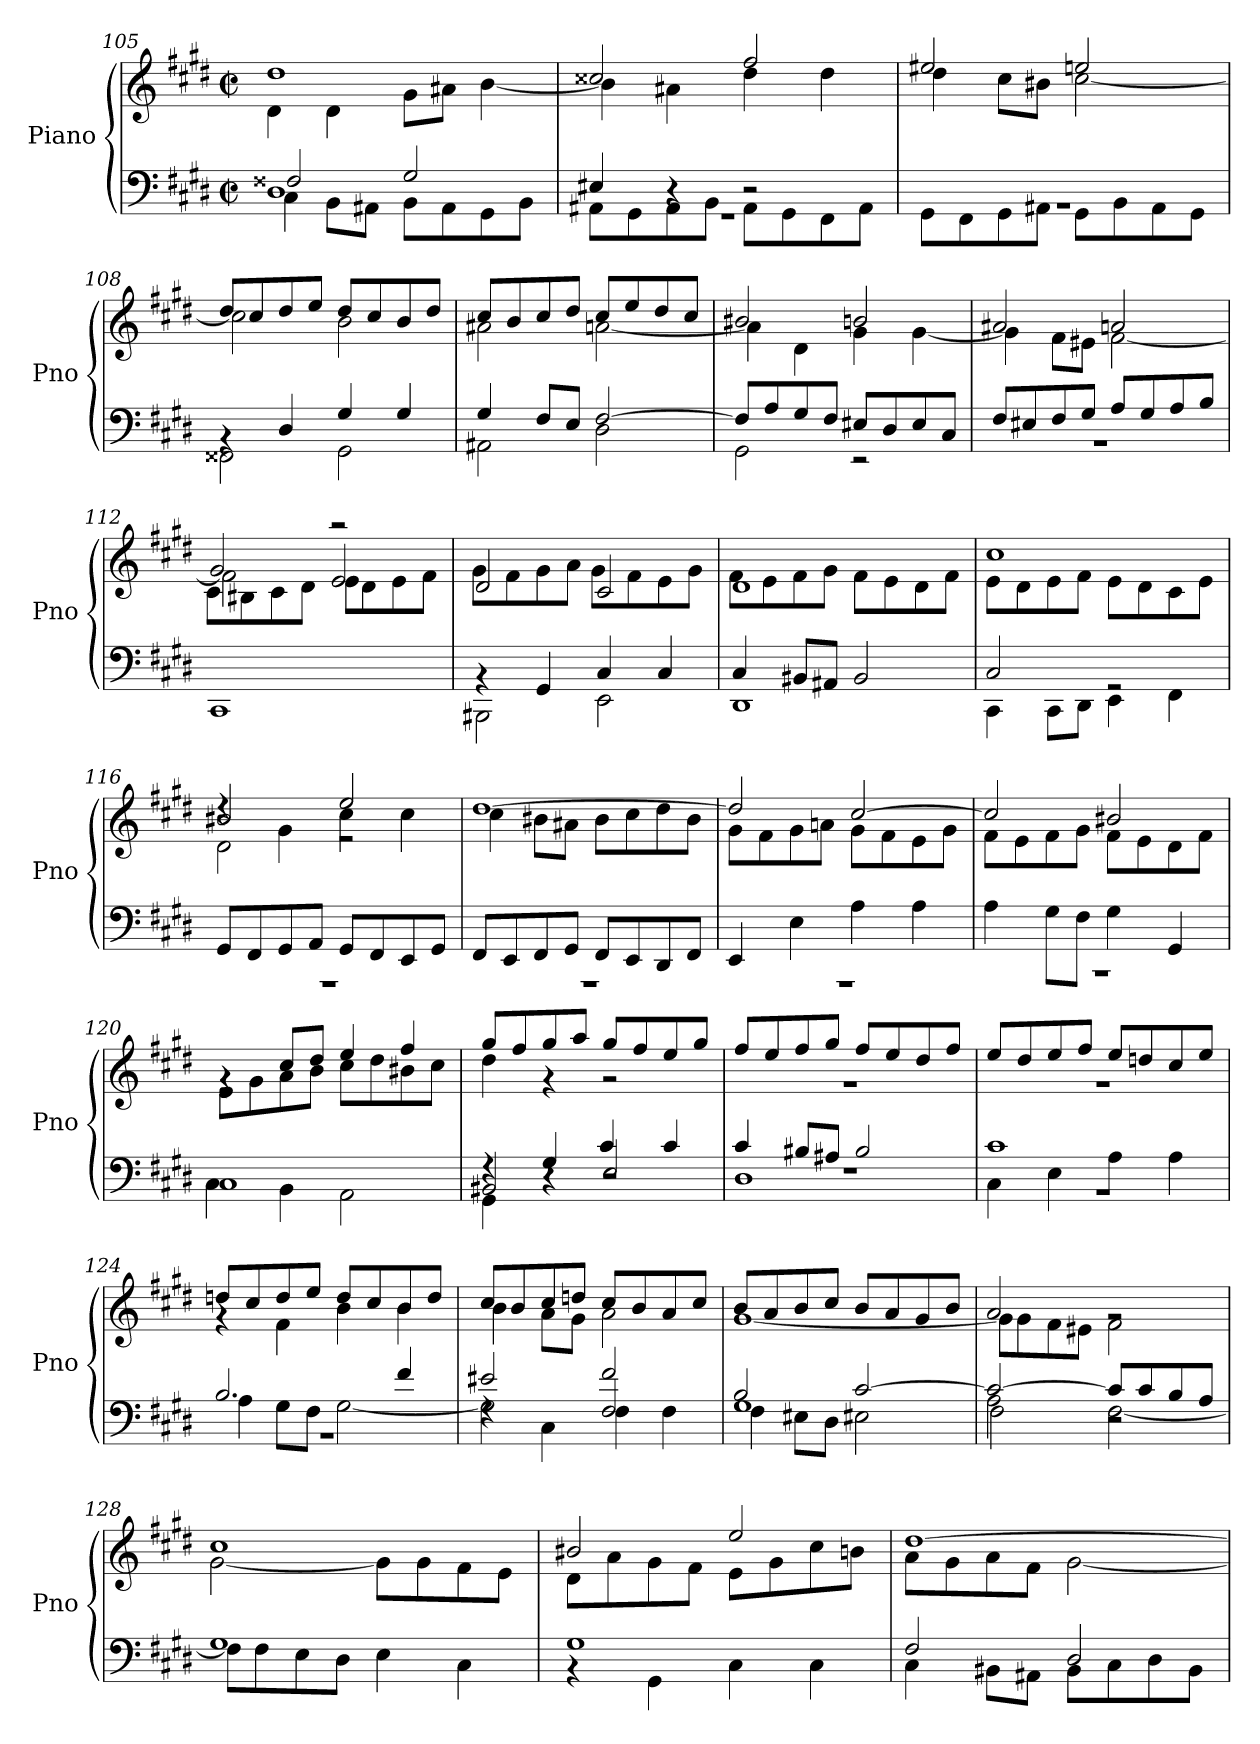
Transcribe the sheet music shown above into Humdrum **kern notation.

**kern	**kern
*part1	*part1
*staff2	*staff1
*I"Piano	*
*I'Pno	*
*clefF4	*clefG2
*k[f#c#g#d#]	*k[f#c#g#d#]
*M4/4	*M4/4
*met(c|)	*met(c|)
=105	=105
*^	*^
*	*^	*	*
1D#	4C#\	2F##X/	1dd#	4d#\
.	8BB\L	.	.	4d#\
.	8AA#X\J	.	.	.
.	8BB\L	2G#/	.	8g#\L
.	8AA#\	.	.	8a#X\J
.	8GG#\	.	.	[4b\
.	8BB\J	.	.	.
=106	=106	=106	=106	=106
1rGG	8AA#X\L	4E#X/	2cc##X/	4b\]
.	8GG#\	.	.	.
.	8AA#\	4r	.	4a#X\
.	8BB\J	.	.	.
.	8AA#\L	2r	2ff#/	4dd#\
.	8GG#\	.	.	.
.	8FF#\	.	.	4dd#\
.	8AA#\J	.	.	.
*	*v	*v	*	*
!!LO:LB:g=z	!!
=107	=107	=107	=107
1rBB	8GG#\L	2ee#X/	4dd#\
.	8FF#\	.	.
.	8GG#\	.	8cc#\L
.	8AA#X\J	.	8b#X\J
.	8GG#\L	2een/	[2cc#\
.	8BB\	.	.
.	8AA#\	.	.
.	8GG#\J	.	.
=108	=108	=108	=108
4rBB	2FF##X\	8dd#/L	2cc#\]
.	.	8cc#/	.
4D#/	.	8dd#/	.
.	.	8ee/J	.
4G#/	2GG#\	8dd#/L	2b\
.	.	8cc#/	.
4G#/	.	8b/	.
.	.	8dd#/J	.
=109	=109	=109	=109
4G#/	2AA#X\	8cc#/L	2a#X\
.	.	8b/	.
8F#/L	.	8cc#/	.
8E/J	.	8dd#/J	.
[2F#/	2D#\	8cc#/L	[2an\
.	.	8ee/	.
.	.	8dd#/	.
.	.	8cc#/J	.
=110	=110	=110	=110
8F#/L]	2GG#\	2b#X/	4a\]
8A/	.	.	.
8G#/	.	.	4d#\
8F#/J	.	.	.
8E#X/L	2r	2bn/	4g#\
8D#/	.	.	.
8E#/	.	.	[4g#\
8C#/J	.	.	.
!!LO:LB:g=z	!!
=111	=111	=111	=111
8F#/L	1r	2a#X/	4g#\]
8E#X/	.	.	.
8F#/	.	.	8f#\L
8G#/J	.	.	8e#X\J
8A/L	.	2an/	[2f#\
8G#/	.	.	.
8A/	.	.	.
8B/J	.	.	.
*v	*v	*	*
=112	=112	=112
*	*	*^
1CC#	2g#/	2f#\]	8c#\L
.	.	.	8B#X\
.	.	.	8c#\
.	.	.	8d#\J
.	2e/	2raa	8e\L
.	.	.	8d#\
.	.	.	8e\
.	.	.	8f#\J
*	*	*v	*v
=113	=113	=113
*^	*	*
4rBB	2BBB#X\	2d#/	8g#\L
.	.	.	8f#\
4GG#/	.	.	8g#\
.	.	.	8a\J
4C#/	2EE\	2c#/	8g#\L
.	.	.	8f#\
4C#/	.	.	8e\
.	.	.	8g#\J
=114	=114	=114	=114
4C#/	1DD#	1d#	8f#\L
.	.	.	8e\
8BB#X/L	.	.	8f#\
8AA#X/J	.	.	8g#\J
2BB#/	.	.	8f#\L
.	.	.	8e\
.	.	.	8d#\
.	.	.	8f#\J
!!LO:LB:g=z	!!
=115	=115	=115	=115
2C#/	4CC#\	1cc#	8e\L
.	.	.	8d#\
.	8CC#\L	.	8e\
.	8DD#\J	.	8f#\J
2rGG	4EE\	.	8e\L
.	.	.	8d#\
.	4FF#\	.	8c#\
.	.	.	8e\J
=116	=116	=116	=116
*	*	*	*^
8GG#/L	1r	2b#X/	2d#\	4rdd
8FF#/	.	.	.	.
8GG#/	.	.	.	4g#\
8AA/J	.	.	.	.
8GG#/L	.	2ee/	2re	4cc#\
8FF#/	.	.	.	.
8EE/	.	.	.	4cc#\
8GG#/J	.	.	.	.
*	*	*	*v	*v
=117	=117	=117	=117
8FF#/L	1r	[1dd#	4cc#\
8EE/	.	.	.
8FF#/	.	.	8b#X\L
8GG#/J	.	.	8a#X\J
8FF#/L	.	.	8b#\L
8EE/	.	.	8cc#\
8DD#/	.	.	8dd#\
8FF#/J	.	.	8b#\J
=118	=118	=118	=118
4EE/	1r	2dd#/]	8g#\L
.	.	.	8f#\
4E\	.	.	8g#\
.	.	.	8an\J
4A\	.	[2cc#/	8g#\L
.	.	.	8f#\
4A\	.	.	8e\
.	.	.	8g#\J
!!LO:PB:g=z	!!
=119	=119	=119	=119
4A\	1r	2cc#/]	8f#\L
.	.	.	8e\
8G#\L	.	.	8f#\
8F#\J	.	.	8g#\J
4G#\	.	2b#X/	8f#\L
.	.	.	8e\
4GG#/	.	.	8d#\
.	.	.	8f#\J
=120	=120	=120	=120
1C#	4C#\	4rg	8e\L
.	.	.	8g#\
.	4BB\	8cc#/L	8a\
.	.	8dd#/J	8b\J
.	2AA\	4ee/	8cc#\L
.	.	.	8dd#\
.	.	4ff#/	8b#X\
.	.	.	8cc#\J
=121	=121	=121	=121
*	*^	*	*
2BB#X/	4GG#\	4rF	8gg#/L	4dd#\
.	.	.	8ff#/	.
.	4r	4G#/	8gg#/	4r
.	.	.	8aa/J	.
2E/	2r	4c#/	8gg#/L	2r
.	.	.	8ff#/	.
.	.	4c#/	8ee/	.
.	.	.	8gg#/J	.
=122	=122	=122	=122	=122
4c#/	1D#	1r	8ff#/L	1r
.	.	.	8ee/	.
8B#X/L	.	.	8ff#/	.
8A#X/J	.	.	8gg#/J	.
2B#/	.	.	8ff#/L	.
.	.	.	8ee/	.
.	.	.	8dd#/	.
.	.	.	8ff#/J	.
!!LO:LB:g=z	!!
=123	=123	=123	=123	=123
1c#	4C#\	1rBB	8ee/L	1r
.	.	.	8dd#/	.
.	4E\	.	8ee/	.
.	.	.	8ff#/J	.
.	4A\	.	8ee/L	.
.	.	.	8ddn/	.
.	4A\	.	8cc#/	.
.	.	.	8ee/J	.
=124	=124	=124	=124	=124
2.B/	4A\	1rBB	8ddn/L	4rg
.	.	.	8cc#/	.
.	8G#\L	.	8dd/	4f#\
.	8F#\J	.	8ee/J	.
.	[2G#\	.	8dd/L	4b\
.	.	.	8cc#/	.
4f#/	.	.	8b/	4b\
.	.	.	8dd/J	.
=125	=125	=125	=125	=125
2e#X/	2G#\]	4rF	8cc#/L	4b\
.	.	.	8b/	.
.	.	4C#\	8cc#/	8a\L
.	.	.	8ddn/J	8g#\J
2f#/	2F#/	4F#\	8cc#/L	2a\
.	.	.	8b/	.
.	.	4F#\	8a/	.
.	.	.	8cc#/J	.
=126	=126	=126	=126	=126
2B/	1G#	4F#\	8b/L	[1g#
.	.	.	8a/	.
.	.	8E#X\L	8b/	.
.	.	8D#\J	8cc#/J	.
[2c#/	.	2E#X\	8b/L	.
.	.	.	8a/	.
.	.	.	8g#/	.
.	.	.	8b/J	.
!!LO:LB:g=z	!!
=127	=127	=127	=127	=127
2c#/_	2A\	2F#\	2a/	8g#\L]
.	.	.	.	8g#\
.	.	.	.	8f#\
.	.	.	.	8e#X\J
8c#/L]	[2F#\	2r	2rg	2f#\
8c#/	.	.	.	.
8B/	.	.	.	.
8A/J	.	.	.	.
*	*v	*v	*	*
=128	=128	=128	=128
1G#	8F#\L]	1cc#	[2g#\
.	8F#\	.	.
.	8E\	.	.
.	8D#\J	.	.
.	4E\	.	8g#\L]
.	.	.	8g#\
.	4C#\	.	8f#\
.	.	.	8e\J
=129	=129	=129	=129
1G#	4rBB	2b#X/	8d#\L
.	.	.	8a\
.	4GG#\	.	8g#\
.	.	.	8f#\J
.	4C#\	2ee/	8e\L
.	.	.	8g#\
.	4C#\	.	8cc#\
.	.	.	8bn\J
=130	=130	=130	=130
2F#/	4C#\	[1dd#	8a\L
.	.	.	8g#\
.	8BB#X\L	.	8a\
.	8AA#X\J	.	8f#\J
2D#/	8BB#\L	.	[2g#\
.	8C#\	.	.
.	8D#\	.	.
.	8BB#\J	.	.
*v	*v	*	*
*	*v	*v
=	=
*-	*-
